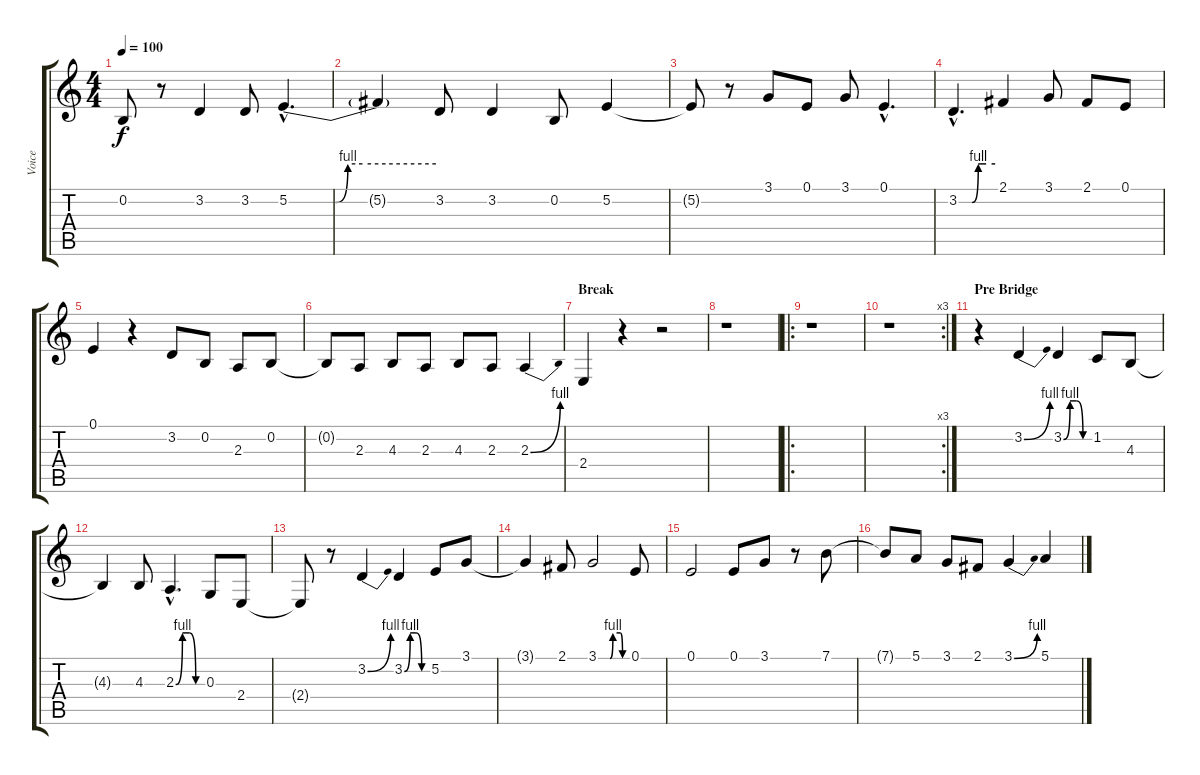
\track ("Voice" "Voice") {instrument flute}
\staff {score tabs}
\tuning (E4 B3 G3 D3 A2 E2) {hide}
\ts (4 4)
\tempo 100
\clef g2
\ks c
0.2{t}.8{dy f} r.8 3.2.4 3.2.8 5.2{be (custom 0 0 14 0 17 0 19 0 24 4 30 4 60 4) hac}.4{d} |
5.2{t}.4 3.2.8 3.2.4 0.2.8 5.2.4 |
5.2{t}.8 r.8 3.1.8 0.1.8 3.1.8 0.1{hac}.4{d} |
3.2{be (custom 0 0 22 0 32 4 35 4 45 4 60 4) hac}.4{d} 2.1.4 3.1.8 2.1.8 0.1.8 |
0.1.4 r.4 3.2.8 0.2.8 2.3.8 0.2.8 |
0.2{t}.8 2.3.8 4.3.8 2.3.8 4.3.8 2.3.8 2.3{be (bend 0 0 60 4)}.4 |
\section ("" "Break")
2.4.4 r.4 r.2 |
r.1 |
\ro
r.1 |
\rc 3
r.1 |
\section ("" "Pre Bridge")
r.4 3.2{be (bend 0 0 60 4)}.4 3.2{be (custom 0 0 15 4 30 4 45 0 60 0)}.4 1.2.8 4.3.8 |
4.3{t}.4 4.3.8 2.3{be (custom 0 0 15 4 30 4 45 0 60 0) hac}.4{d} 0.3.8 2.4.8 |
2.4{t}.8 r.8 3.2{be (bend 0 0 60 4)}.4 3.2{be (custom 0 0 15 4 30 4 45 0 60 0)}.4 5.2.8 3.1.8 |
3.1{t}.4 2.1.8 3.1{be (custom 0 0 22 0 24 0 30 4 45 4 50 0 60 0)}.2 0.1.8 |
0.1.2 0.1.8 3.1.8 r.8 7.1.8 |
7.1{t}.8 5.1.8 3.1.8 2.1.8 3.1{be (bend 0 0 60 4)}.4 5.1.4
